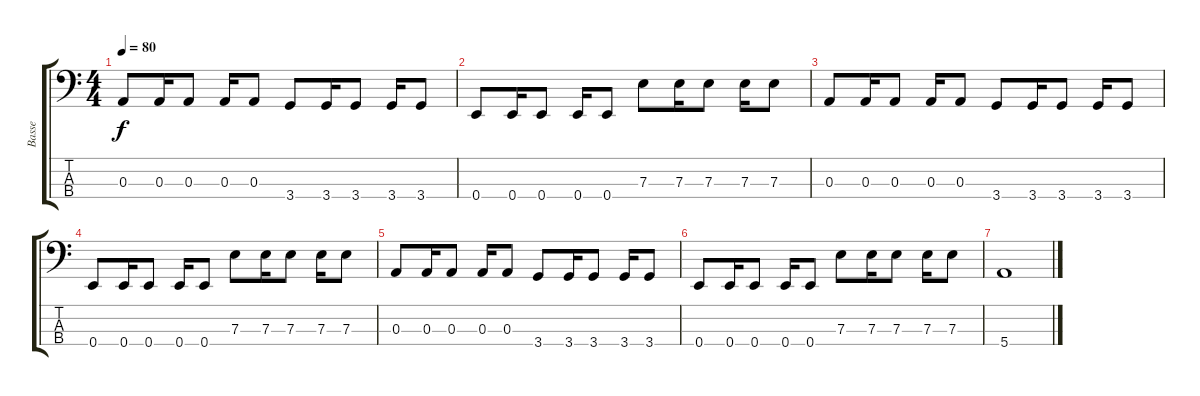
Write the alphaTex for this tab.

\track ("Basse" "Basse") {instrument electricbassfinger}
\staff {score tabs}
\tuning (G2 D2 A1 E1) {hide}
\ts (4 4)
\tempo 80
\clef f4
\ks c
0.3.8{dy f} 0.3.16 0.3.8 0.3.16 0.3.8 3.4.8 3.4.16 3.4.8 3.4.16 3.4.8 |
0.4.8 0.4.16 0.4.8 0.4.16 0.4.8 7.3.8 7.3.16 7.3.8 7.3.16 7.3.8 |
0.3.8 0.3.16 0.3.8 0.3.16 0.3.8 3.4.8 3.4.16 3.4.8 3.4.16 3.4.8 |
0.4.8 0.4.16 0.4.8 0.4.16 0.4.8 7.3.8 7.3.16 7.3.8 7.3.16 7.3.8 |
0.3.8 0.3.16 0.3.8 0.3.16 0.3.8 3.4.8 3.4.16 3.4.8 3.4.16 3.4.8 |
0.4.8 0.4.16 0.4.8 0.4.16 0.4.8 7.3.8 7.3.16 7.3.8 7.3.16 7.3.8 |
5.4.1
